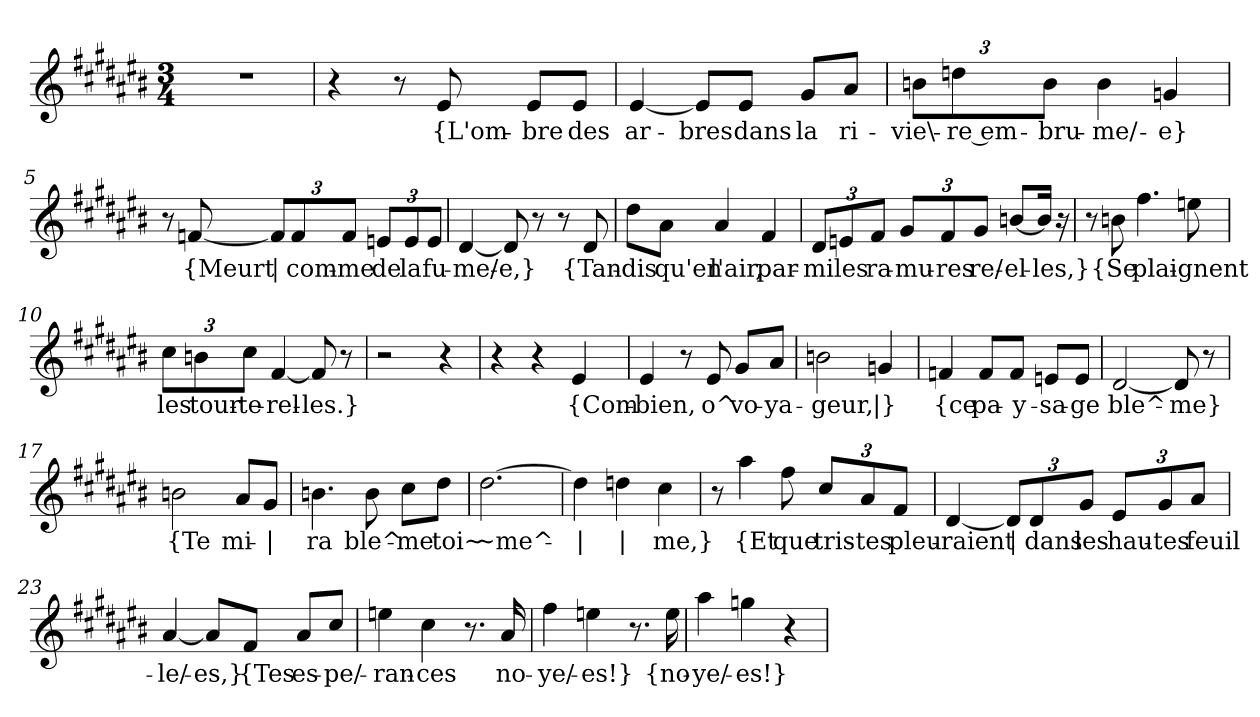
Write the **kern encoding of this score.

**kern	**text
*part1	*part1
*staff1	*staff1
*clefG2	*
*k[f#c#g#d#a#e#b#]	*
*M3/4	*
=1	=1
2.r	.
=2	=2
4r	.
8r	.
!	!LO:LY:b
8e#/	{L'om-
!	!LO:LY:b
8e#/L	-bre
!	!LO:LY:b
8e#/J	des
=3	=3
!	!LO:LY:b
[4e#/	ar-
!	!LO:LY:b
8e#/L]	-bres
!	!LO:LY:b
8e#/J	dans
!	!LO:LY:b
8g#/L	la
!	!LO:LY:b
8a#/J	ri-
=4	=4
*Xbrackettup	*
!	!LO:LY:b
12bn\L	-vie\-
!	!LO:LY:b
12ddn\	-re em-
!	!LO:LY:b
12b\J	-bru-
!	!LO:LY:b
4b\	-me/-
!	!LO:LY:b
4gn/	-e}
!!LO:LB:g=z
=5	=5
8r	.
!	!LO:LY:b
[8fn/	{Meurt
!	!LO:LY:b
12f/L]	|
!	!LO:LY:b
12f/	com-
!	!LO:LY:b
12f/J	-me
!	!LO:LY:b
12en/L	de
!	!LO:LY:b
12e/	la
!	!LO:LY:b
12e/J	fu-
=6	=6
!	!LO:LY:b
[4d#/	-me/-
!	!LO:LY:b
8d#/]	-e,}
8r	.
8r	.
!	!LO:LY:b
8d#/	{Tan-
=7	=7
!	!LO:LY:b
8dd#\L	-dis
!	!LO:LY:b
8a#\J	qu'en
!	!LO:LY:b
4a#/	l'air,
!	!LO:LY:b
4f#/	par-
!!LO:LB:g=z
=8	=8
!	!LO:LY:b
12d#/L	-mi
!	!LO:LY:b
12en/	les
!	!LO:LY:b
12f#/J	ra-
!	!LO:LY:b
12g#/L	-mu-
!	!LO:LY:b
12f#/	-res
!	!LO:LY:b
12g#/J	re/-
!	!LO:LY:b
[8bn/L	-el-
!	!LO:LY:b
16b/Jk]	-les,}
16r	.
=9	=9
8r	.
!	!LO:LY:b
8bn\	{Se
!	!LO:LY:b
4.ff#\	plai-
!	!LO:LY:b
8een\	-gnent
=10	=10
!	!LO:LY:b
12cc#\L	les
!	!LO:LY:b
12bn\	tour-
!	!LO:LY:b
12cc#\J	-te-
!	!LO:LY:b
[4f#/	-rel-
!	!LO:LY:b
8f#/]	-les.}
8r	.
=11	=11
2r	.
4r	.
=12	=12
4r	.
4r	.
!	!LO:LY:b
4e#/	{Com-
!!LO:LB:g=z
=13	=13
!	!LO:LY:b
4e#/	-bien,
8r	.
!	!LO:LY:b
8e#/	o^
!	!LO:LY:b
8g#/L	vo-
!	!LO:LY:b
8a#/J	-ya-
=14	=14
!	!LO:LY:b
2bn\	-geur,
!	!LO:LY:b
4gn/	|}
=15	=15
!	!LO:LY:b
4fn/	{ce
!	!LO:LY:b
8f/L	pa-
!	!LO:LY:b
8f/J	-y-
!	!LO:LY:b
8en/L	-sa-
!	!LO:LY:b
8e/J	-ge
=16	=16
!	!LO:LY:b
[2d#/	ble^-
!	!LO:LY:b
8d#/]	-me}
8r	.
=17	=17
!	!LO:LY:b
2bn\	{Te
!	!LO:LY:b
8a#/L	mi-
!	!LO:LY:b
8g#/J	|
=18	=18
!	!LO:LY:b
4.bn\	-ra
!	!LO:LY:b
8b\	ble^-
!	!LO:LY:b
8cc#\L	-me
!	!LO:LY:b
8dd#\J	toi~
=19	=19
!	!LO:LY:b
[2.dd#\	~me^-
!!LO:LB:g=z
=20	=20
!	!LO:LY:b
4dd#\]	|
!	!LO:LY:b
4ddn\	|
!	!LO:LY:b
4cc#\	-me,}
=21	=21
8r	.
!	!LO:LY:b
4aa#\	{Et
!	!LO:LY:b
8ff#\	que
!	!LO:LY:b
12cc#/L	tris-
!	!LO:LY:b
12a#/	-tes
!	!LO:LY:b
12f#/J	pleu-
=22	=22
!	!LO:LY:b
[4d#/	-raient
!	!LO:LY:b
12d#/L]	|
!	!LO:LY:b
12d#/	dans
!	!LO:LY:b
12g#/J	les
!	!LO:LY:b
12e#/L	hau-
!	!LO:LY:b
12g#/	-tes
!	!LO:LY:b
12a#/J	feuil-
=23	=23
!	!LO:LY:b
[4a#/	-le/-
!	!LO:LY:b
8a#/L]	-es,}
!	!LO:LY:b
8f#/J	{Tes
!	!LO:LY:b
8a#/L	es-
!	!LO:LY:b
8cc#/J	-pe/-
!!LO:LB:g=z
=24	=24
!	!LO:LY:b
4een\	-ran-
!	!LO:LY:b
4cc#\	-ces
8.r	.
!	!LO:LY:b
16a#/	no-
=25	=25
!	!LO:LY:b
4ff#\	-ye/-
!	!LO:LY:b
4een\	-es!}
8.r	.
!	!LO:LY:b
16ee\	{no-
=26	=26
!	!LO:LY:b
4aa#\	-ye/-
!	!LO:LY:b
4ggn\	-es!}
4r	.
=	=
*-	*-
